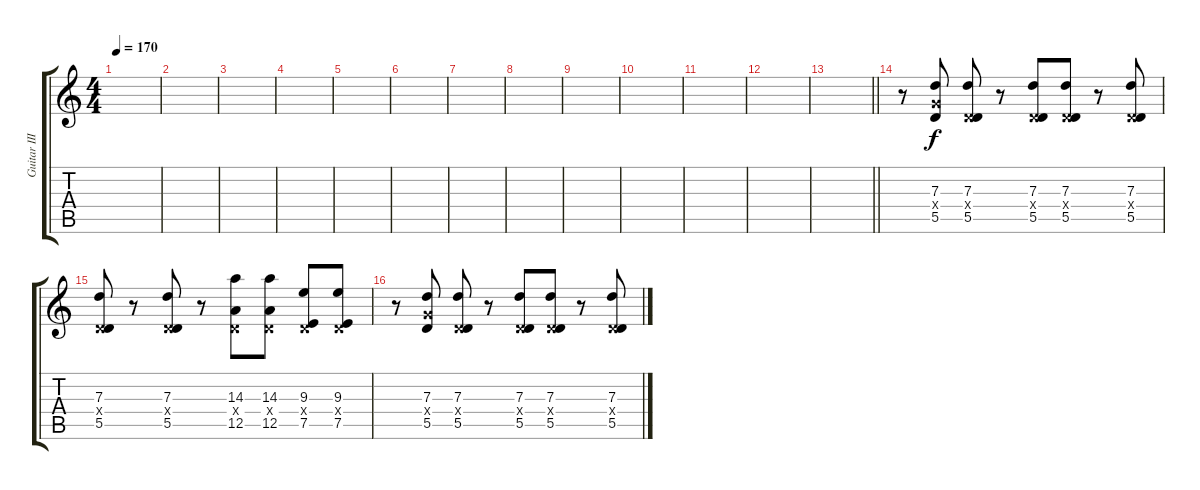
\track ("Guitar III" "Guitar III") {instrument distortionguitar}
\staff {score tabs}
\tuning (E4 B3 G3 D3 A2 D2) {hide}
\ts (4 4)
\tempo 170
\clef g2
\ks c
|
|
|
|
|
|
|
|
|
|
|
|
\barLineRight lightlight
|
r.8 (7.3 5.4{x} 5.5).8 (7.3 0.4{x} 5.5).8 r.8 (7.3 0.4{x} 5.5).8 (7.3 0.4{x} 5.5).8 r.8 (7.3 0.4{x} 5.5).8 |
(7.3 0.4{x} 5.5).8 r.8 (7.3 0.4{x} 5.5).8 r.8 (14.3 0.4{x} 12.5).8 (14.3 0.4{x} 12.5).8 (9.3 0.4{x} 7.5).8 (9.3 0.4{x} 7.5).8 |
r.8 (7.3 5.4{x} 5.5).8 (7.3 0.4{x} 5.5).8 r.8 (7.3 0.4{x} 5.5).8 (7.3 0.4{x} 5.5).8 r.8 (7.3 0.4{x} 5.5).8
